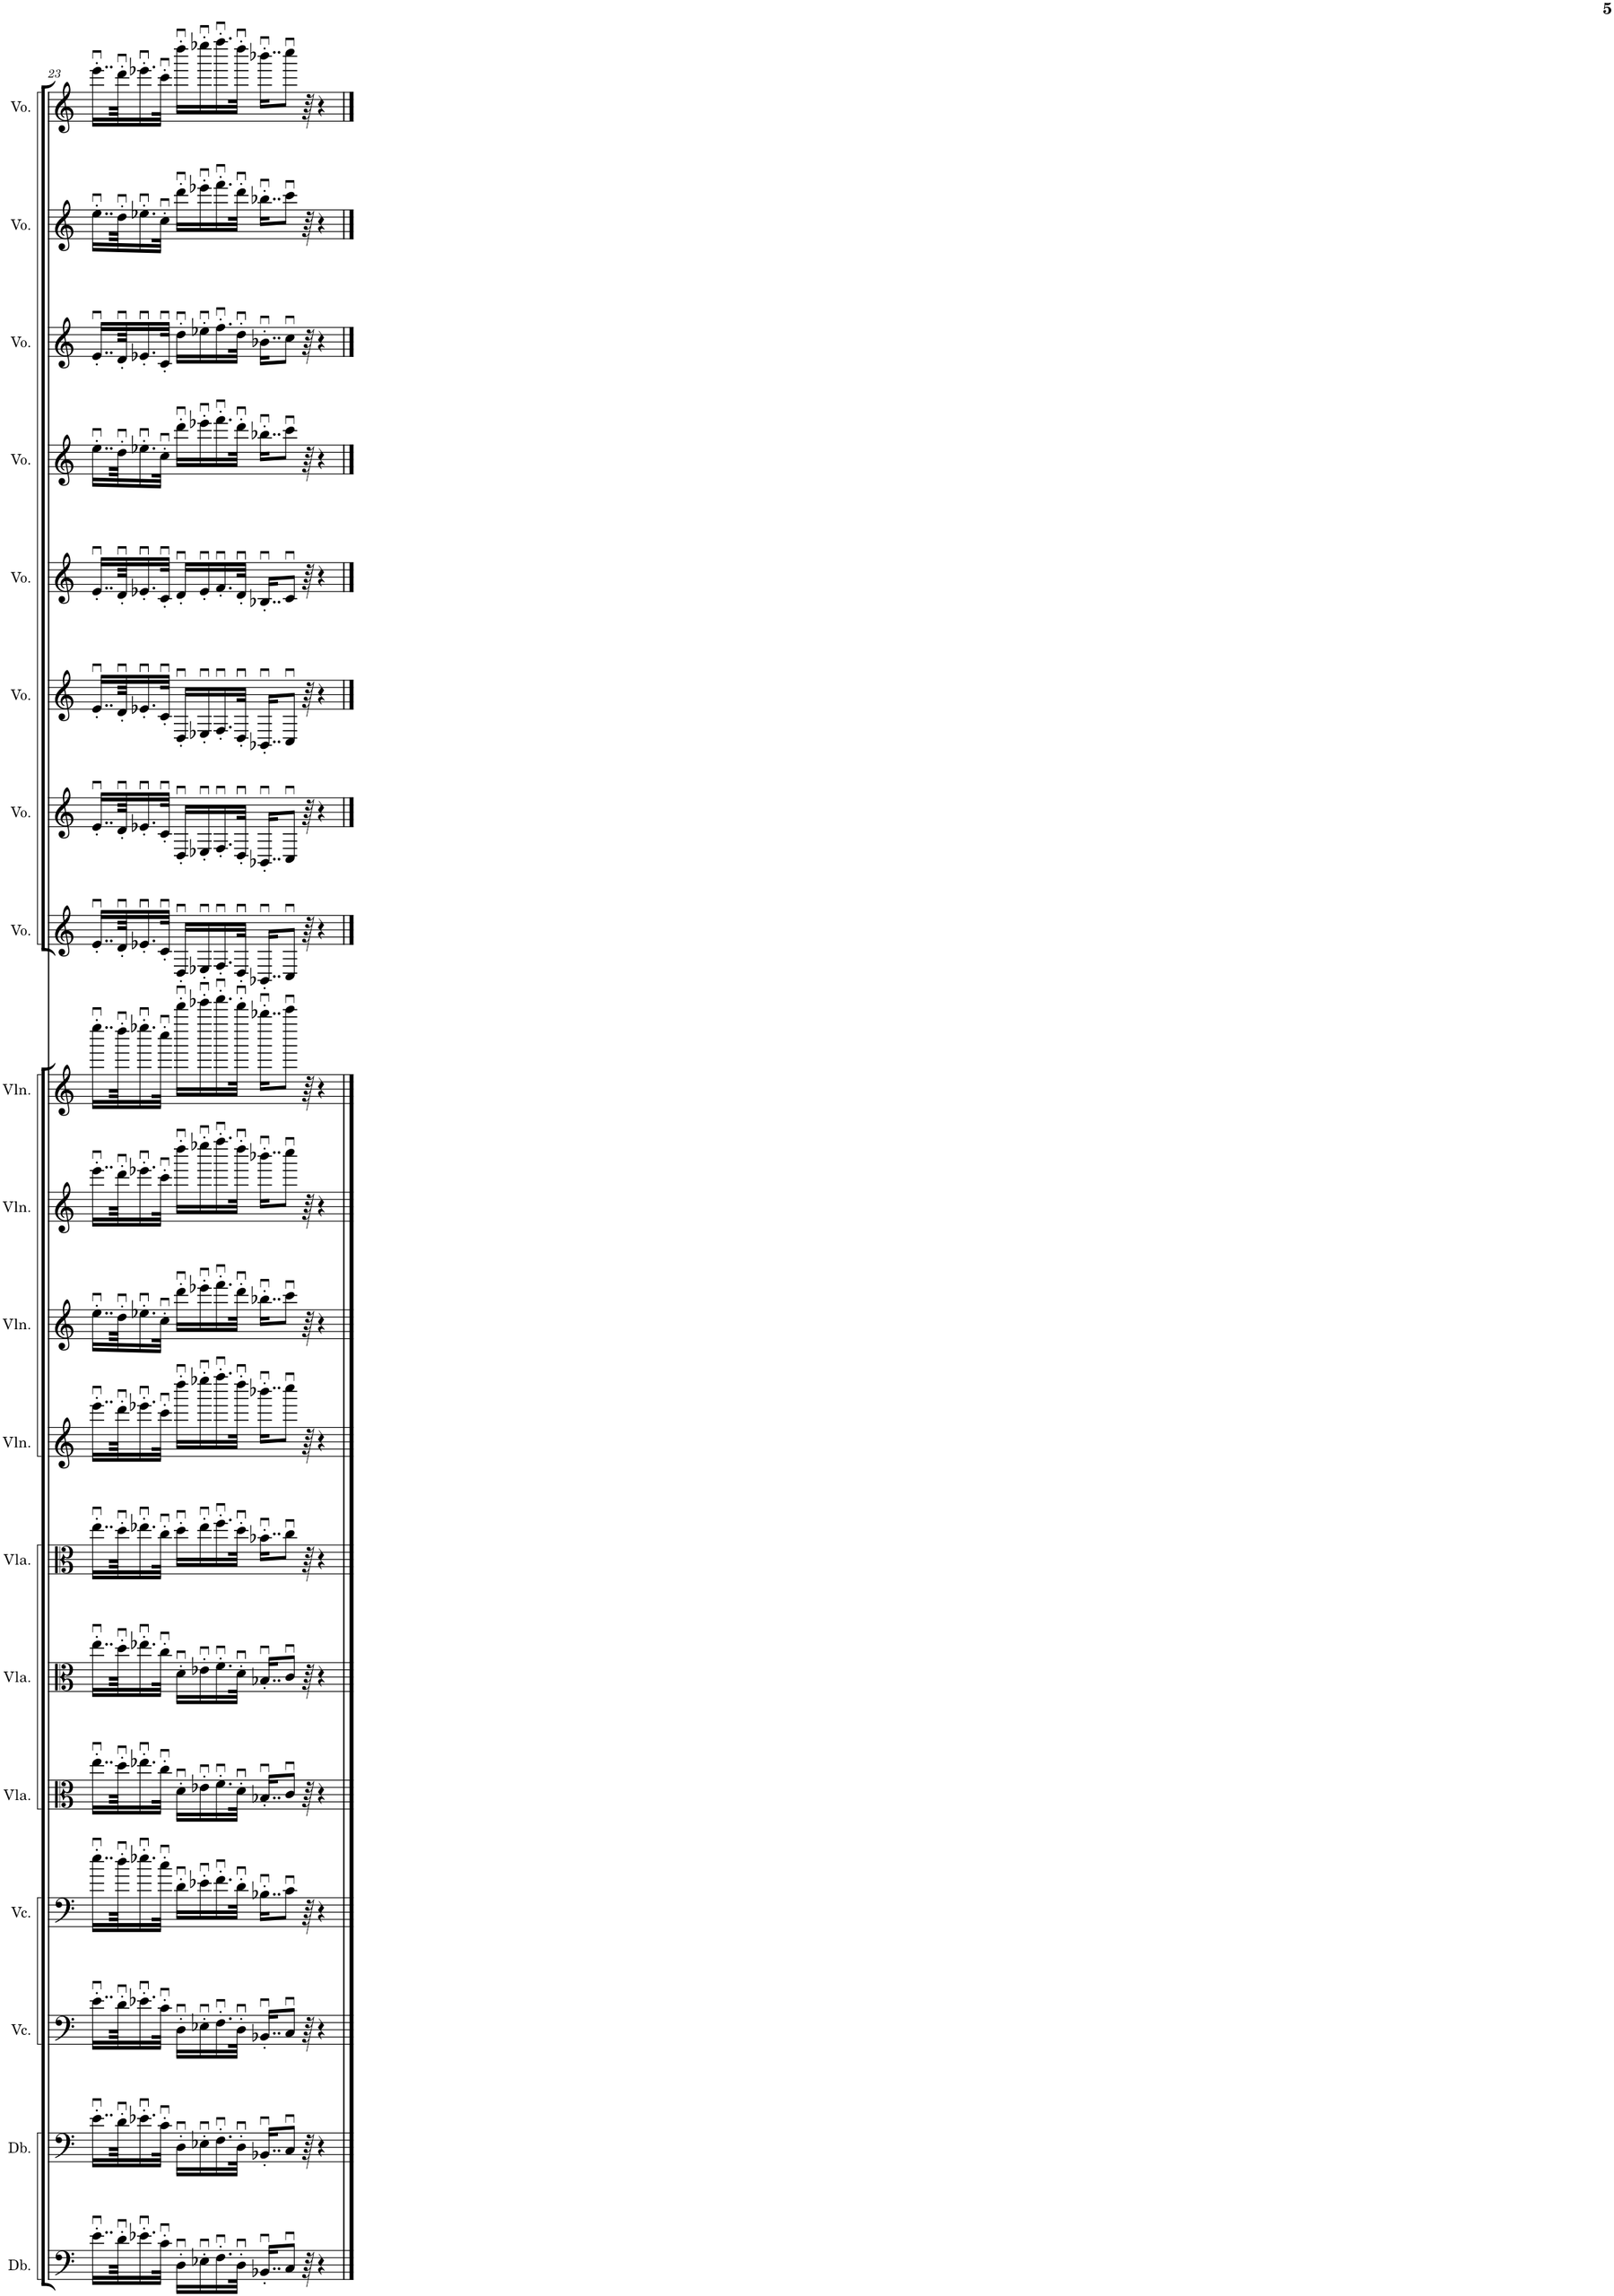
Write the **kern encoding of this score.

**kern	**kern	**kern	**kern	**kern	**kern	**kern	**kern	**kern	**kern	**kern	**kern	**kern	**kern	**kern	**kern	**kern	**kern	**kern
*part19	*part18	*part17	*part16	*part15	*part14	*part13	*part12	*part11	*part10	*part9	*part8	*part7	*part6	*part5	*part4	*part3	*part2	*part1
*staff19	*staff18	*staff17	*staff16	*staff15	*staff14	*staff13	*staff12	*staff11	*staff10	*staff9	*staff8	*staff7	*staff6	*staff5	*staff4	*staff3	*staff2	*staff1
*I"Double Bass	*I"Double Bass	*I"Violoncello	*I"Violoncello	*I"Viola	*I"Viola	*I"Viola	*I"Violin	*I"Violin	*I"Violin	*I"Violin	*I"Voice	*I"Voice	*I"Voice	*I"Voice	*I"Voice	*I"Voice	*I"Voice	*I"Voice
*I'Db.	*I'Db.	*I'Vc.	*I'Vc.	*I'Vla.	*I'Vla.	*I'Vla.	*I'Vln.	*I'Vln.	*I'Vln.	*I'Vln.	*I'Vo.	*I'Vo.	*I'Vo.	*I'Vo.	*I'Vo.	*I'Vo.	*I'Vo.	*I'Vo.
!!LO:PB:g=z
*clefF4	*clefF4	*clefF4	*clefF4	*clefC3	*clefC3	*clefC3	*clefG2	*clefG2	*clefG2	*clefG2	*clefG2	*clefG2	*clefG2	*clefG2	*clefG2	*clefG2	*clefG2	*clefG2
*Trd7c12	*Trd7c12	*	*	*	*	*	*	*	*	*	*	*	*	*	*	*	*	*
*k[]	*k[]	*k[]	*k[]	*k[]	*k[]	*k[]	*k[]	*k[]	*k[]	*k[]	*k[]	*k[]	*k[]	*k[]	*k[]	*k[]	*k[]	*k[]
*M4/4	*M4/4	*M4/4	*M4/4	*M4/4	*M4/4	*M4/4	*M4/4	*M4/4	*M4/4	*M4/4	*M4/4	*M4/4	*M4/4	*M4/4	*M4/4	*M4/4	*M4/4	*M4/4
=23	=23	=23	=23	=23	=23	=23	=23	=23	=23	=23	=23	=23	=23	=23	=23	=23	=23	=23
16..eu'\LL	16..eu'\LL	16..eu'\LL	16..eeu'\LL	16..eeu'\LL	16..eeu'\LL	16..eeu'\LL	16..eeeu'\LL	16..eeu'\LL	16..eeeu'\LL	16..eeeeu'\LL	16..eu'/LL	16..eu'/LL	16..eu'/LL	16..eu'/LL	16..eeu'\LL	16..eu'/LL	16..eeu'\LL	16..eeeu'\LL
64du'\KK	64du'\KK	64du'\KK	64ddu'\KK	64ddu'\KK	64ddu'\KK	64ddu'\KK	64dddu'\KK	64ddu'\KK	64dddu'\KK	64ddddu'\KK	64du'/KK	64du'/KK	64du'/KK	64du'/KK	64ddu'\KK	64du'/KK	64ddu'\KK	64dddu'\KK
16.e-Xu'\	16.e-Xu'\	16.e-Xu'\	16.ee-Xu'\	16.ee-Xu'\	16.ee-Xu'\	16.ee-Xu'\	16.eee-Xu'\	16.ee-Xu'\	16.eee-Xu'\	16.eeee-Xu'\	16.e-Xu'/	16.e-Xu'/	16.e-Xu'/	16.e-Xu'/	16.ee-Xu'\	16.e-Xu'/	16.ee-Xu'\	16.eee-Xu'\
32cu'\JJk	32cu'\JJk	32cu'\JJk	32ccu'\JJk	32ccu'\JJk	32ccu'\JJk	32ccu'\JJk	32cccu'\JJk	32ccu'\JJk	32cccu'\JJk	32ccccu'\JJk	32cu'/JJk	32cu'/JJk	32cu'/JJk	32cu'/JJk	32ccu'\JJk	32cu'/JJk	32ccu'\JJk	32cccu'\JJk
16Du'\LL	16Du'\LL	16Du'\LL	16du'\LL	16du'\LL	16du'\LL	16ddu'\LL	16ddddu'\LL	16dddu'\LL	16ddddu'\LL	16dddddu'\LL	16Du'/LL	16Du'/LL	16Du'/LL	16du'/LL	16dddu'\LL	16ddu'\LL	16dddu'\LL	16ddddu'\LL
16E-Xu'\	16E-Xu'\	16E-Xu'\	16e-Xu'\	16e-Xu'\	16e-Xu'\	16ee-u'\	16eeee-Xu'\	16eee-Xu'\	16eeee-Xu'\	16eeeee-Xu'\	16E-Xu'/	16E-Xu'/	16E-Xu'/	16e-u'/	16eee-Xu'\	16ee-Xu'\	16eee-Xu'\	16eeee-Xu'\
16.Fu'\	16.Fu'\	16.Fu'\	16.fu'\	16.fu'\	16.fu'\	16.ffu'\	16.ffffu'\	16.fffu'\	16.ffffu'\	16.fffffu'\	16.Fu'/	16.Fu'/	16.Fu'/	16.fu'/	16.fffu'\	16.ffu'\	16.fffu'\	16.ffffu'\
32Du'\JJk	32Du'\JJk	32Du'\JJk	32du'\JJk	32du'\JJk	32du'\JJk	32ddu'\JJk	32ddddu'\JJk	32dddu'\JJk	32ddddu'\JJk	32dddddu'\JJk	32Du'/JJk	32Du'/JJk	32Du'/JJk	32du'/JJk	32dddu'\JJk	32ddu'\JJk	32dddu'\JJk	32ddddu'\JJk
16..BB-Xu'/KL	16..BB-Xu'/KL	16..BB-Xu'/KL	16..B-Xu'\KL	16..B-Xu'/KL	16..B-Xu'/KL	16..b-Xu'\KL	16..bbb-Xu'\KL	16..bb-Xu'\KL	16..bbb-Xu'\KL	16..bbbb-Xu'\KL	16..BB-Xu'/KL	16..BB-Xu'/KL	16..BB-Xu'/KL	16..B-Xu'/KL	16..bb-Xu'\KL	16..b-Xu'\KL	16..bb-Xu'\KL	16..bbb-Xu'\KL
8Cu/J	8Cu/J	8Cu/J	8cu\J	8cu/J	8cu/J	8ccu\J	8ccccu\J	8cccu\J	8ccccu\J	8cccccu\J	8Cu/J	8Cu/J	8Cu/J	8cu/J	8cccu\J	8ccu\J	8cccu\J	8ccccu\J
64r	64r	64r	64r	64r	64r	64r	64r	64r	64r	64r	64r	64r	64r	64r	64r	64r	64r	64r
4r	4r	4r	4r	4r	4r	4r	4r	4r	4r	4r	4r	4r	4r	4r	4r	4r	4r	4r
==	==	==	==	==	==	==	==	==	==	==	==	==	==	==	==	==	==	==
*-	*-	*-	*-	*-	*-	*-	*-	*-	*-	*-	*-	*-	*-	*-	*-	*-	*-	*-
